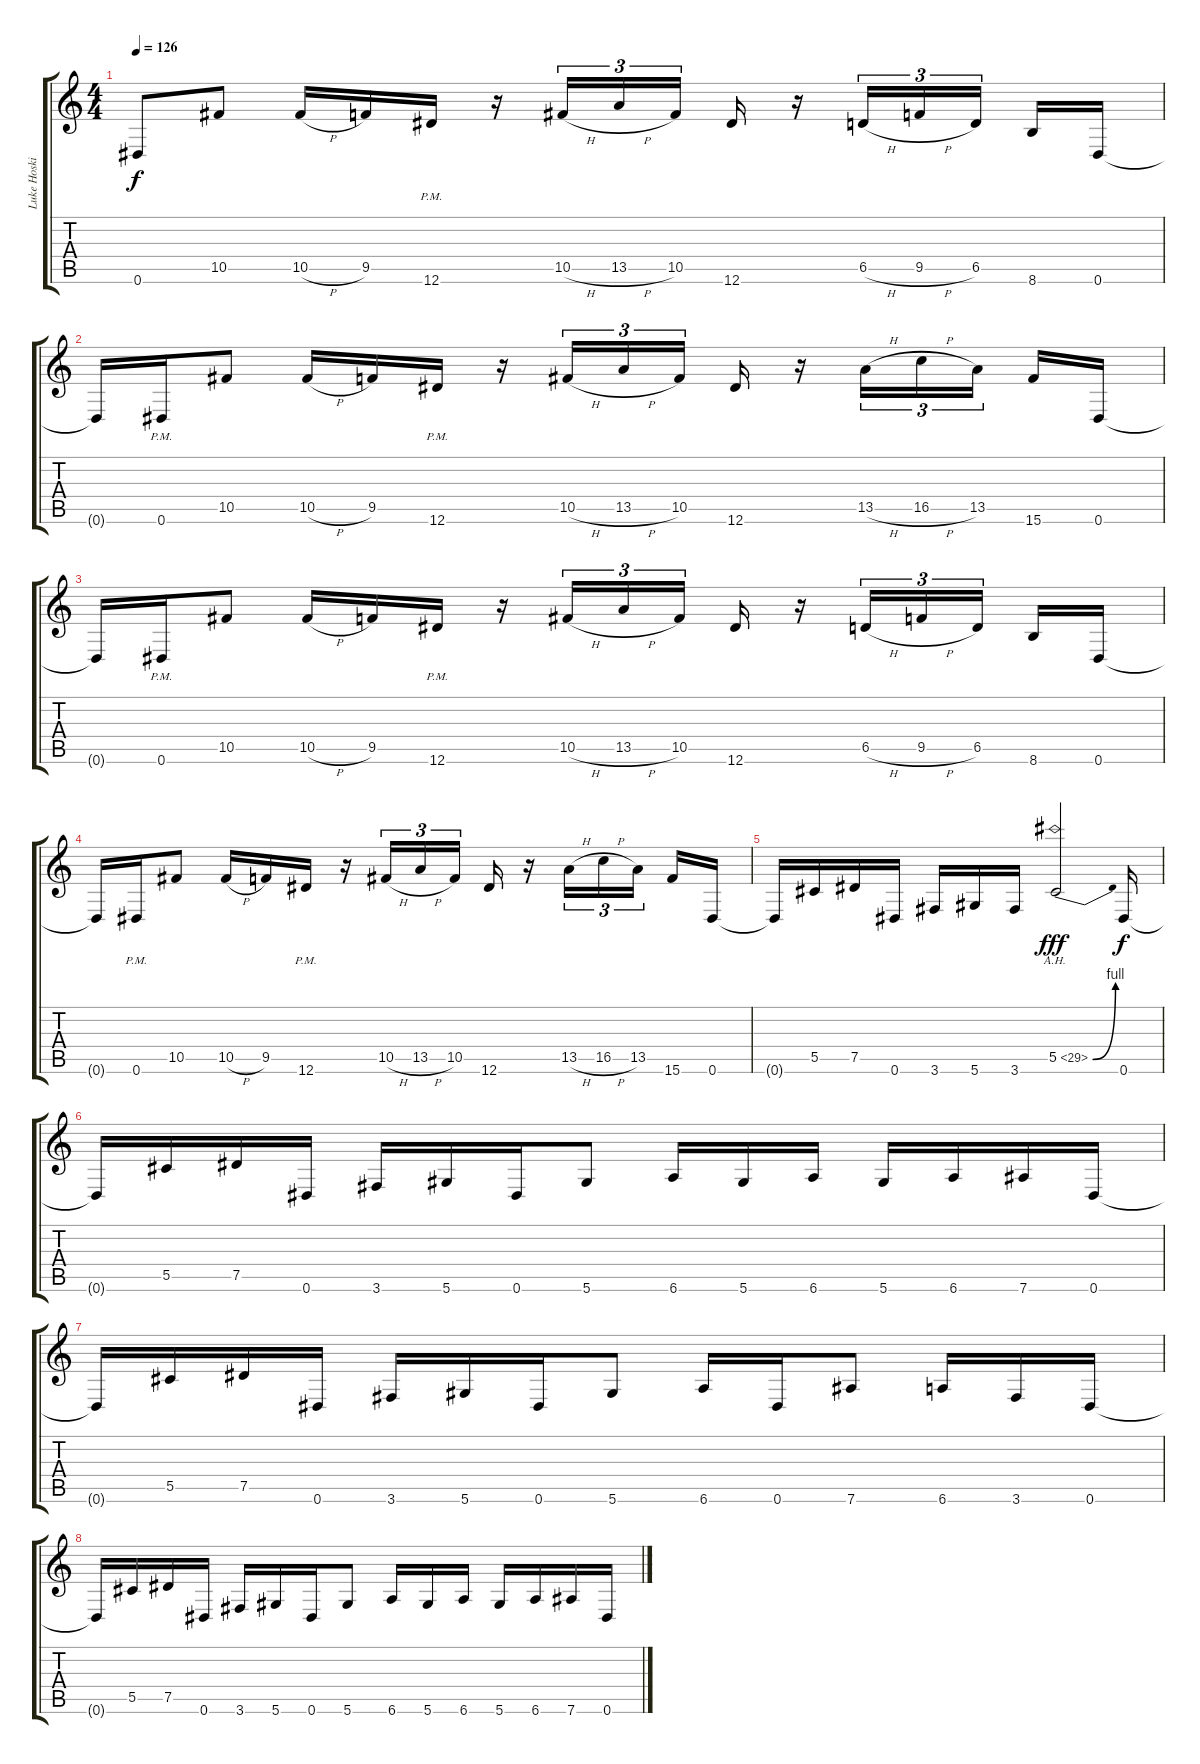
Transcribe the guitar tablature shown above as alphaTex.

\track ("Luke Hoskin" "Luke Hoski") {instrument overdrivenguitar}
\staff {score tabs}
\tuning (Eb4 Bb3 Gb3 Db3 Ab2 Eb2) {hide}
\ts (4 4)
\tempo 126
\clef g2
\ks c
0.6.8{dy f} 10.5.8 10.5{h}.16 9.5.16 12.6{pm}.16 r.16 10.5{h}.16{tu (3 2)} 13.5{h}.16{tu (3 2)} 10.5.16{tu (3 2) beam splitsecondary} 12.6.16 r.16 6.5{h}.16{tu (3 2)} 9.5{h}.16{tu (3 2)} 6.5.16{tu (3 2) beam splitsecondary} 8.6.16 0.6.16 |
0.6{t}.16 0.6{pm}.16 10.5.8 10.5{h}.16 9.5.16 12.6{pm}.16 r.16 10.5{h}.16{tu (3 2)} 13.5{h}.16{tu (3 2)} 10.5.16{tu (3 2) beam splitsecondary} 12.6.16 r.16 13.5{h}.16{tu (3 2)} 16.5{h}.16{tu (3 2)} 13.5.16{tu (3 2) beam splitsecondary} 15.6.16 0.6.16 |
0.6{t}.16 0.6{pm}.16 10.5.8 10.5{h}.16 9.5.16 12.6{pm}.16 r.16 10.5{h}.16{tu (3 2)} 13.5{h}.16{tu (3 2)} 10.5.16{tu (3 2) beam splitsecondary} 12.6.16 r.16 6.5{h}.16{tu (3 2)} 9.5{h}.16{tu (3 2)} 6.5.16{tu (3 2) beam splitsecondary} 8.6.16 0.6.16 |
0.6{t}.16 0.6{pm}.16 10.5.8 10.5{h}.16 9.5.16 12.6{pm}.16 r.16 10.5{h}.16{tu (3 2)} 13.5{h}.16{tu (3 2)} 10.5.16{tu (3 2) beam splitsecondary} 12.6.16 r.16 13.5{h}.16{tu (3 2)} 16.5{h}.16{tu (3 2)} 13.5.16{tu (3 2) beam splitsecondary} 15.6.16 0.6.16 |
0.6{t}.16 5.5.16 7.5.16 0.6.16 3.6.16 5.6.16 3.6.16 5.5{be (bend 0 0 60 4) ah 24}.2{dy fff} 0.6.16{dy f} |
0.6{t}.16 5.5.16 7.5.16 0.6.16 3.6.16 5.6.16 0.6.16 5.6.8 6.6.16 5.6.16 6.6.16 5.6.16 6.6.16 7.6.16 0.6.16 |
0.6{t}.16 5.5.16 7.5.16 0.6.16 3.6.16 5.6.16 0.6.16 5.6.8 6.6.16 0.6.16 7.6.8 6.6.16 3.6.16 0.6.16 |
0.6{t}.16 5.5.16 7.5.16 0.6.16 3.6.16 5.6.16 0.6.16 5.6.8 6.6.16 5.6.16 6.6.16 5.6.16 6.6.16 7.6.16 0.6.16
